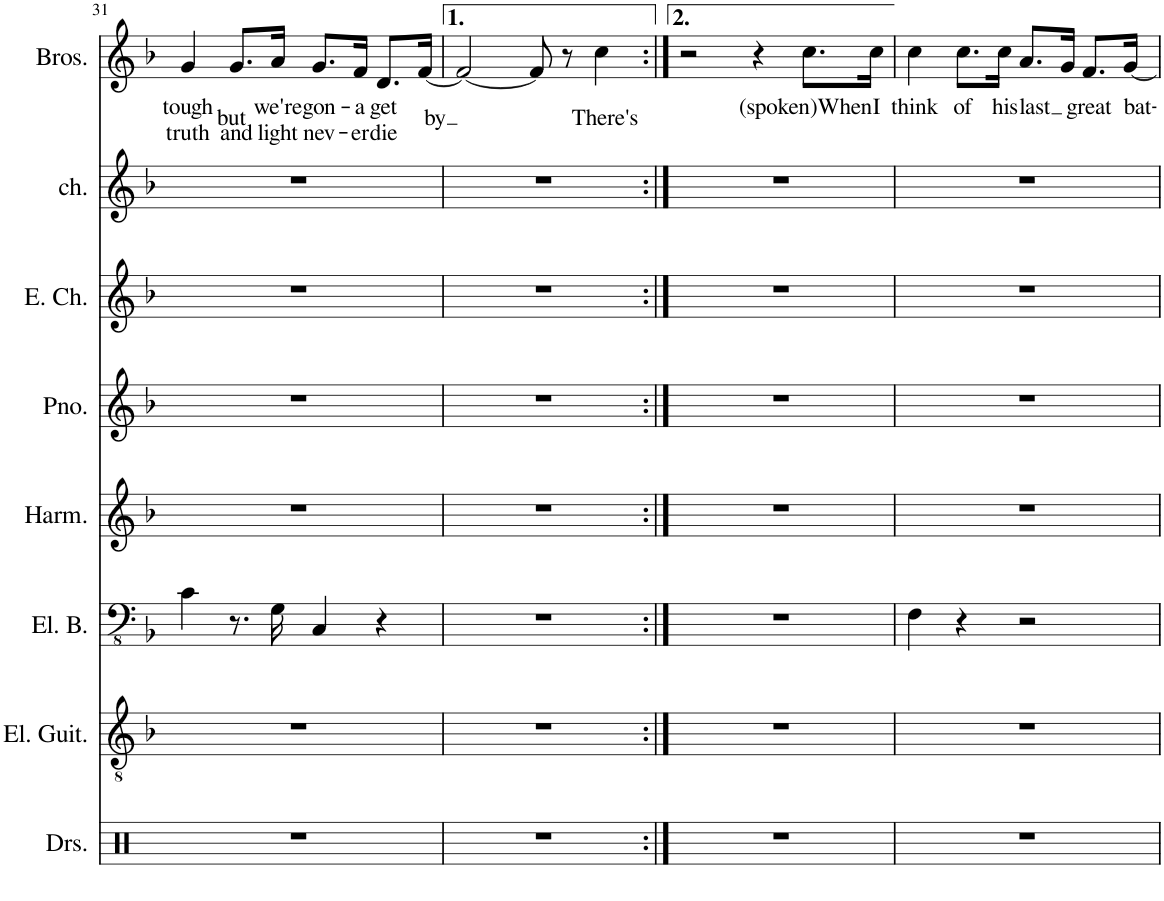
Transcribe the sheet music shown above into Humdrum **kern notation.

**kern	**kern	**kern	**kern	**kern	**kern	**kern	**kern	**text	**text
*part8	*part7	*part6	*part5	*part4	*part3	*part2	*part1	*part1	*part1
*staff8	*staff7	*staff6	*staff5	*staff4	*staff3	*staff2	*staff1	*staff1	*staff1
*I"Drumset	*I"Electric Guitar	*I"Electric Bass	*I"Harmonica	*I"Piano	*I"Electric Choir	*I"Chorus	*I"Brothers	*	*
*I'Drs.	*I'El. Guit.	*I'El. B.	*I'Harm.	*I'Pno.	*I'E. Ch.	*I'ch.	*I'Bros.	*	*
!!LO:PB:g=z
*clefX	*clefGv2	*clefFv4	*clefG2	*clefG2	*clefG2	*clefG2	*clefG2	*	*
*k[]	*k[b-]	*k[b-]	*k[b-]	*k[b-]	*k[b-]	*k[b-]	*k[b-]	*	*
*M4/4	*M4/4	*M4/4	*M4/4	*M4/4	*M4/4	*M4/4	*M4/4	*	*
=31	=31	=31	=31	=31	=31	=31	=31	=31	=31
!	!	!	!	!	!	!	!	!LO:LY:b	!LO:LY:b
1r	1r	4C\	1r	1r	1r	1r	4g/	tough	truth
!	!	!	!	!	!	!	!	!LO:LY:b	!LO:LY:b
.	.	8.r	.	.	.	.	8.g/L	but	and
!	!	!	!	!	!	!	!	!LO:LY:b	!LO:LY:b
.	.	16GG\	.	.	.	.	16a/Jk	we're	light
!	!	!	!	!	!	!	!	!LO:LY:b	!LO:LY:b
.	.	4CC/	.	.	.	.	8.g/L	gon-	nev-
!	!	!	!	!	!	!	!	!LO:LY:b	!LO:LY:b
.	.	.	.	.	.	.	16f/Jk	-a	-er
!	!	!	!	!	!	!	!	!LO:LY:b	!LO:LY:b
.	.	4r	.	.	.	.	8.d/L	get	die
!	!	!	!	!	!	!	!	!LO:LY:b	!
.	.	.	.	.	.	.	[16f/Jk	by	.
=32	=32	=32	=32	=32	=32	=32	=32	=32	=32
1r	1r	1r	1r	1r	1r	1r	2f/_	.	.
.	.	.	.	.	.	.	8f/]	.	.
.	.	.	.	.	.	.	8r	.	.
!	!	!	!	!	!	!	!	!LO:LY:b	!
.	.	.	.	.	.	.	4cc\	There's	.
=33:|!	=33:|!	=33:|!	=33:|!	=33:|!	=33:|!	=33:|!	=33:|!	=33:|!	=33:|!
1r	1r	1r	1r	1r	1r	1r	2r	.	.
.	.	.	.	.	.	.	4r	.	.
!	!	!	!	!	!	!	!	!LO:LY:b	!
.	.	.	.	.	.	.	8.cc\L	-(spoken)When	.
!	!	!	!	!	!	!	!	!LO:LY:b	!
.	.	.	.	.	.	.	16cc\Jk	I	.
=34	=34	=34	=34	=34	=34	=34	=34	=34	=34
!	!	!	!	!	!	!	!	!LO:LY:b	!
1r	1r	4FF\	1r	1r	1r	1r	4cc\	think	.
!	!	!	!	!	!	!	!	!LO:LY:b	!
.	.	4r	.	.	.	.	8.cc\L	of	.
!	!	!	!	!	!	!	!	!LO:LY:b	!
.	.	.	.	.	.	.	16cc\Jk	his	.
!	!	!	!	!	!	!	!	!LO:LY:b	!
.	.	2r	.	.	.	.	8.a/L	-last	.
.	.	.	.	.	.	.	16g/Jk	.	.
!	!	!	!	!	!	!	!	!LO:LY:b	!
.	.	.	.	.	.	.	8.f/L	great	.
!	!	!	!	!	!	!	!	!LO:LY:b	!
.	.	.	.	.	.	.	[16g/Jk	bat-	.
=	=	=	=	=	=	=	=	=	=
*-	*-	*-	*-	*-	*-	*-	*-	*-	*-
